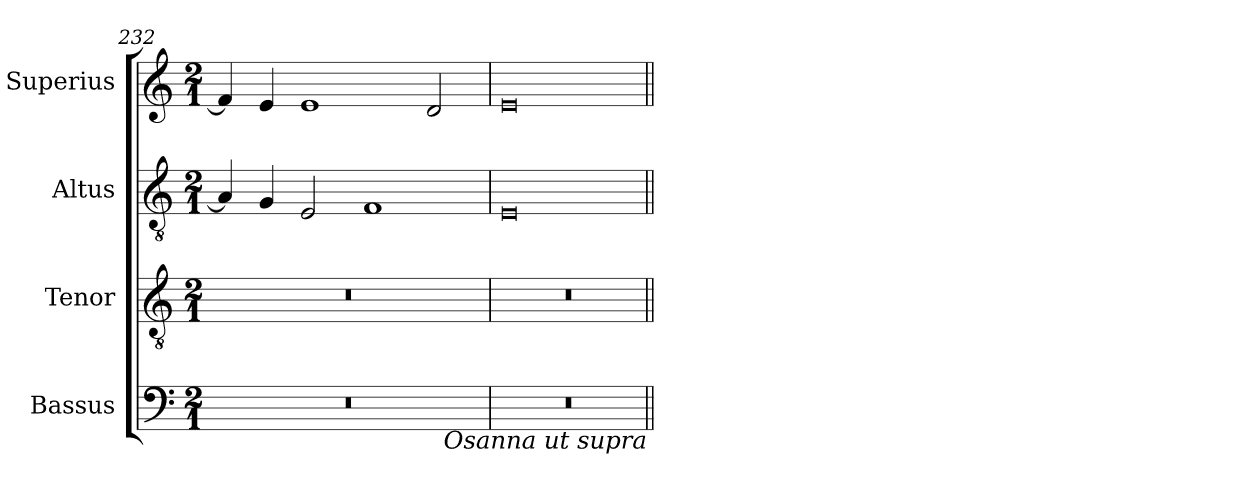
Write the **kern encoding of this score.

**kern	**kern	**kern	**kern
*part4	*part3	*part2	*part1
*staff4	*staff3	*staff2	*staff1
*I"Bassus	*I"Tenor	*I"Altus	*I"Superius
*I'B	*I'T	*I'A	*I'S
*clefF4	*clefGv2	*clefGv2	*clefG2
*k[]	*k[]	*k[]	*k[]
*M2/1	*M2/1	*M2/1	*M2/1
=232	=232	=232	=232
0r	0r	4A]	4f]
.	.	4G	4e
.	.	2E	1e
.	.	1F	.
.	.	.	2d
=233	=233	=233	=233
0r	0r	0E	0e
!LO:TX:b:i:rj:t=Osanna ut supra	!	!	!
=||	=||	=||	=||
*-	*-	*-	*-
